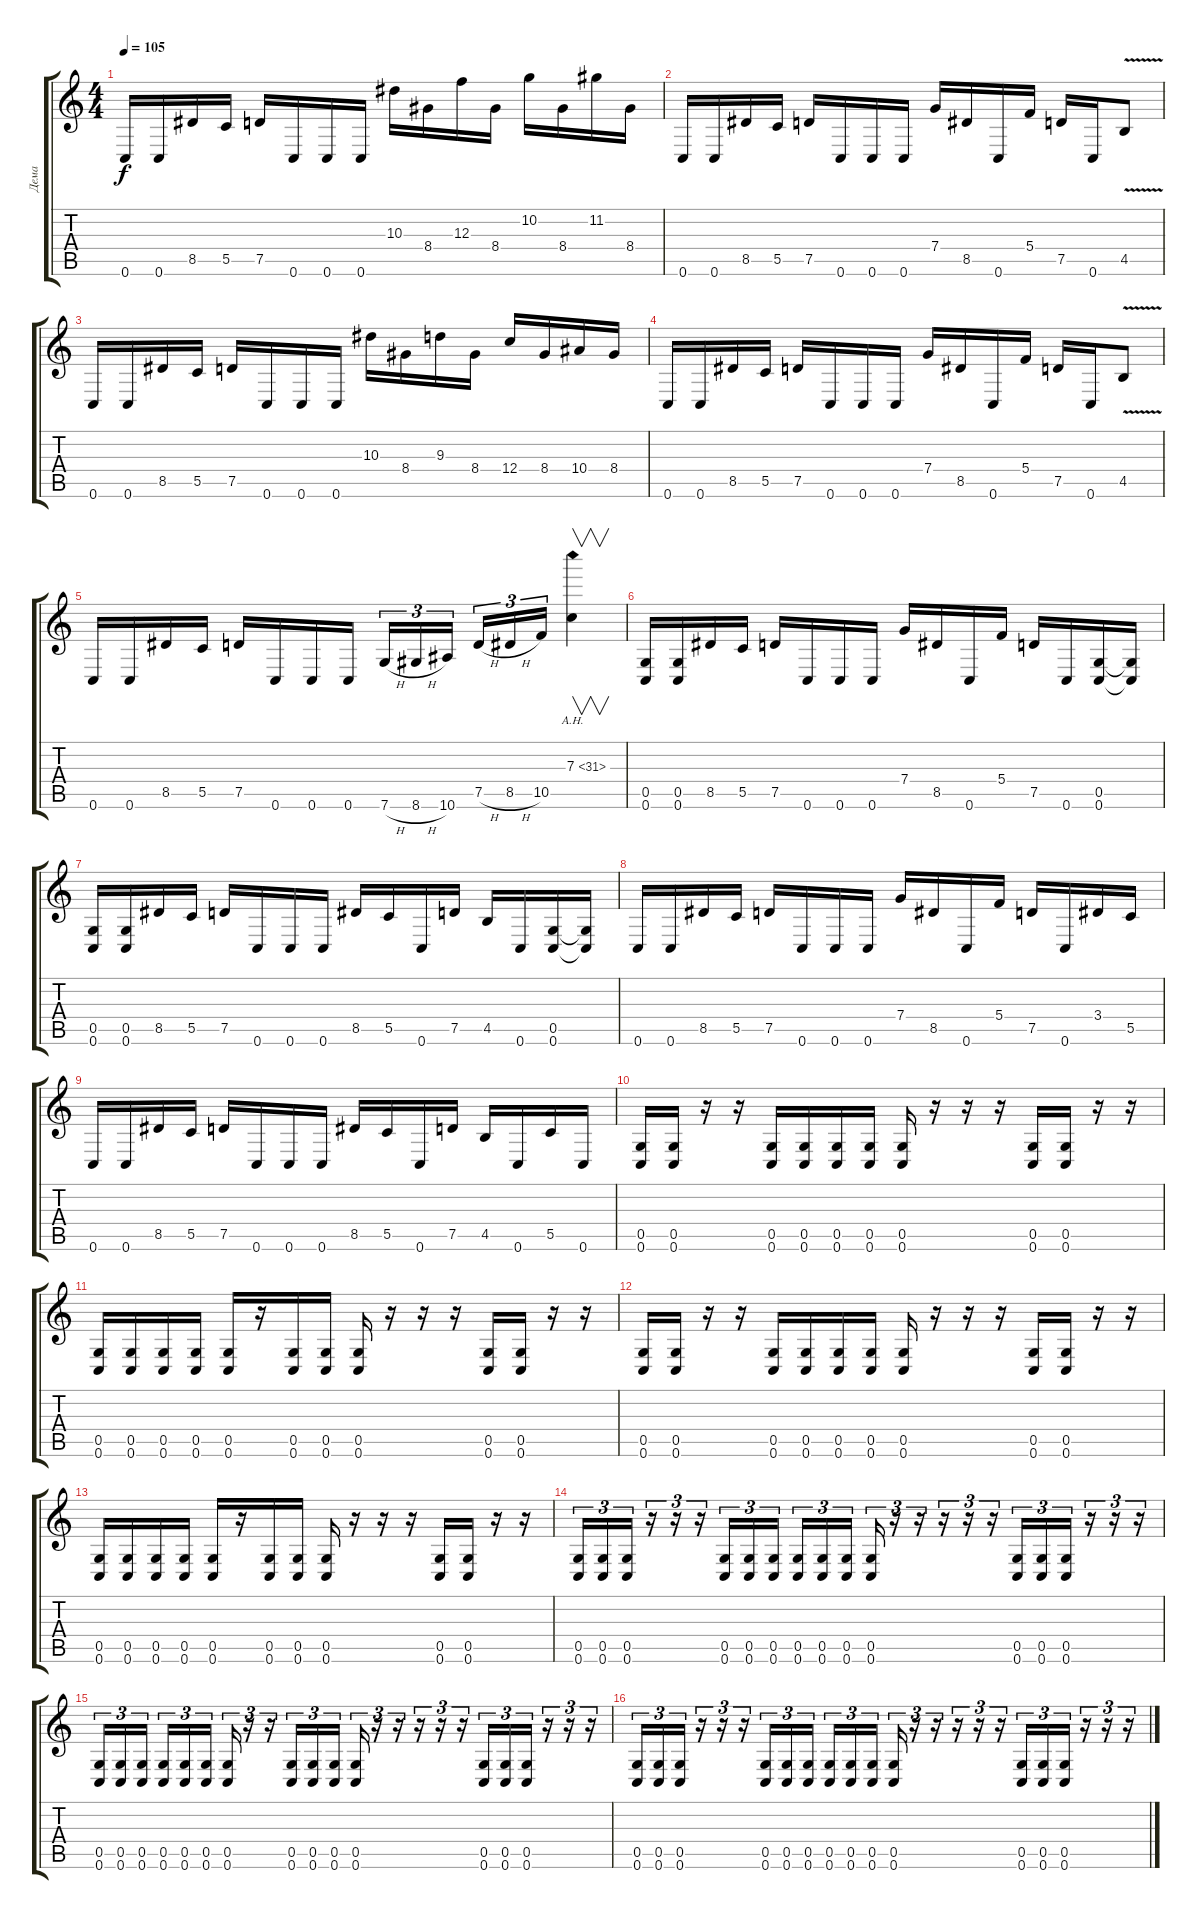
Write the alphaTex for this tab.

\track ("Дема" "Дема") {instrument distortionguitar}
\staff {score tabs}
\tuning (D4 A3 F3 C3 G2 C2) {hide}
\ts (4 4)
\tempo 105
\clef g2
\ks c
0.6.16{dy f} 0.6.16 8.5.16 5.5.16 7.5.16 0.6.16 0.6.16 0.6.16 10.3.16 8.4.16 12.3.16 8.4.16 10.2.16 8.4.16 11.2.16 8.4.16 |
0.6.16 0.6.16 8.5.16 5.5.16 7.5.16 0.6.16 0.6.16 0.6.16 7.4.16 8.5.16 0.6.16 5.4.16 7.5.16 0.6.16 4.5{v}.8 |
0.6.16 0.6.16 8.5.16 5.5.16 7.5.16 0.6.16 0.6.16 0.6.16 10.3.16 8.4.16 9.3.16 8.4.16 12.4.16 8.4.16 10.4.16 8.4.16 |
0.6.16 0.6.16 8.5.16 5.5.16 7.5.16 0.6.16 0.6.16 0.6.16 7.4.16 8.5.16 0.6.16 5.4.16 7.5.16 0.6.16 4.5{v}.8 |
0.6.16 0.6.16 8.5.16 5.5.16 7.5.16 0.6.16 0.6.16 0.6.16 7.6{h}.16{tu (3 2)} 8.6{h}.16{tu (3 2)} 10.6.16{tu (3 2) beam splitsecondary} 7.5{h}.16{tu (3 2)} 8.5{h}.16{tu (3 2)} 10.5.16{tu (3 2)} 7.3{ah 24}.4{v} |
(0.5 0.6).16 (0.5 0.6).16 8.5.16 5.5.16 7.5.16 0.6.16 0.6.16 0.6.16 7.4.16 8.5.16 0.6.16 5.4.16 7.5.16 0.6.16 (0.5 0.6).16 (0.5{t} 0.6{t}).16 |
(0.5 0.6).16 (0.5 0.6).16 8.5.16 5.5.16 7.5.16 0.6.16 0.6.16 0.6.16 8.5.16 5.5.16 0.6.16 7.5.16 4.5.16 0.6.16 (0.5 0.6).16 (0.5{t} 0.6{t}).16 |
0.6.16 0.6.16 8.5.16 5.5.16 7.5.16 0.6.16 0.6.16 0.6.16 7.4.16 8.5.16 0.6.16 5.4.16 7.5.16 0.6.16 3.4.16 5.5.16 |
0.6.16 0.6.16 8.5.16 5.5.16 7.5.16 0.6.16 0.6.16 0.6.16 8.5.16 5.5.16 0.6.16 7.5.16 4.5.16 0.6.16 5.5.16 0.6.16 |
(0.5 0.6).16 (0.5 0.6).16 r.16 r.16 (0.5 0.6).16 (0.5 0.6).16 (0.5 0.6).16 (0.5 0.6).16 (0.5 0.6).16 r.16 r.16 r.16 (0.5 0.6).16 (0.5 0.6).16 r.16 r.16 |
(0.5 0.6).16 (0.5 0.6).16 (0.5 0.6).16 (0.5 0.6).16 (0.5 0.6).16 r.16 (0.5 0.6).16 (0.5 0.6).16 (0.5 0.6).16 r.16 r.16 r.16 (0.5 0.6).16 (0.5 0.6).16 r.16 r.16 |
(0.5 0.6).16 (0.5 0.6).16 r.16 r.16 (0.5 0.6).16 (0.5 0.6).16 (0.5 0.6).16 (0.5 0.6).16 (0.5 0.6).16 r.16 r.16 r.16 (0.5 0.6).16 (0.5 0.6).16 r.16 r.16 |
(0.5 0.6).16 (0.5 0.6).16 (0.5 0.6).16 (0.5 0.6).16 (0.5 0.6).16 r.16 (0.5 0.6).16 (0.5 0.6).16 (0.5 0.6).16 r.16 r.16 r.16 (0.5 0.6).16 (0.5 0.6).16 r.16 r.16 |
(0.5 0.6).16{tu (3 2)} (0.5 0.6).16{tu (3 2)} (0.5 0.6).16{tu (3 2)} r.16{tu (3 2)} r.16{tu (3 2)} r.16{tu (3 2)} (0.5 0.6).16{tu (3 2)} (0.5 0.6).16{tu (3 2)} (0.5 0.6).16{tu (3 2) beam splitsecondary} (0.5 0.6).16{tu (3 2)} (0.5 0.6).16{tu (3 2)} (0.5 0.6).16{tu (3 2)} (0.5 0.6).16{tu (3 2)} r.16{tu (3 2)} r.16{tu (3 2)} r.16{tu (3 2)} r.16{tu (3 2)} r.16{tu (3 2)} (0.5 0.6).16{tu (3 2)} (0.5 0.6).16{tu (3 2)} (0.5 0.6).16{tu (3 2)} r.16{tu (3 2)} r.16{tu (3 2)} r.16{tu (3 2)} |
(0.5 0.6).16{tu (3 2)} (0.5 0.6).16{tu (3 2)} (0.5 0.6).16{tu (3 2) beam splitsecondary} (0.5 0.6).16{tu (3 2)} (0.5 0.6).16{tu (3 2)} (0.5 0.6).16{tu (3 2)} (0.5 0.6).16{tu (3 2)} r.16{tu (3 2)} r.16{tu (3 2)} (0.5 0.6).16{tu (3 2)} (0.5 0.6).16{tu (3 2)} (0.5 0.6).16{tu (3 2)} (0.5 0.6).16{tu (3 2)} r.16{tu (3 2)} r.16{tu (3 2)} r.16{tu (3 2)} r.16{tu (3 2)} r.16{tu (3 2)} (0.5 0.6).16{tu (3 2)} (0.5 0.6).16{tu (3 2)} (0.5 0.6).16{tu (3 2)} r.16{tu (3 2)} r.16{tu (3 2)} r.16{tu (3 2)} |
(0.5 0.6).16{tu (3 2)} (0.5 0.6).16{tu (3 2)} (0.5 0.6).16{tu (3 2)} r.16{tu (3 2)} r.16{tu (3 2)} r.16{tu (3 2)} (0.5 0.6).16{tu (3 2)} (0.5 0.6).16{tu (3 2)} (0.5 0.6).16{tu (3 2) beam splitsecondary} (0.5 0.6).16{tu (3 2)} (0.5 0.6).16{tu (3 2)} (0.5 0.6).16{tu (3 2)} (0.5 0.6).16{tu (3 2)} r.16{tu (3 2)} r.16{tu (3 2)} r.16{tu (3 2)} r.16{tu (3 2)} r.16{tu (3 2)} (0.5 0.6).16{tu (3 2)} (0.5 0.6).16{tu (3 2)} (0.5 0.6).16{tu (3 2)} r.16{tu (3 2)} r.16{tu (3 2)} r.16{tu (3 2)}
